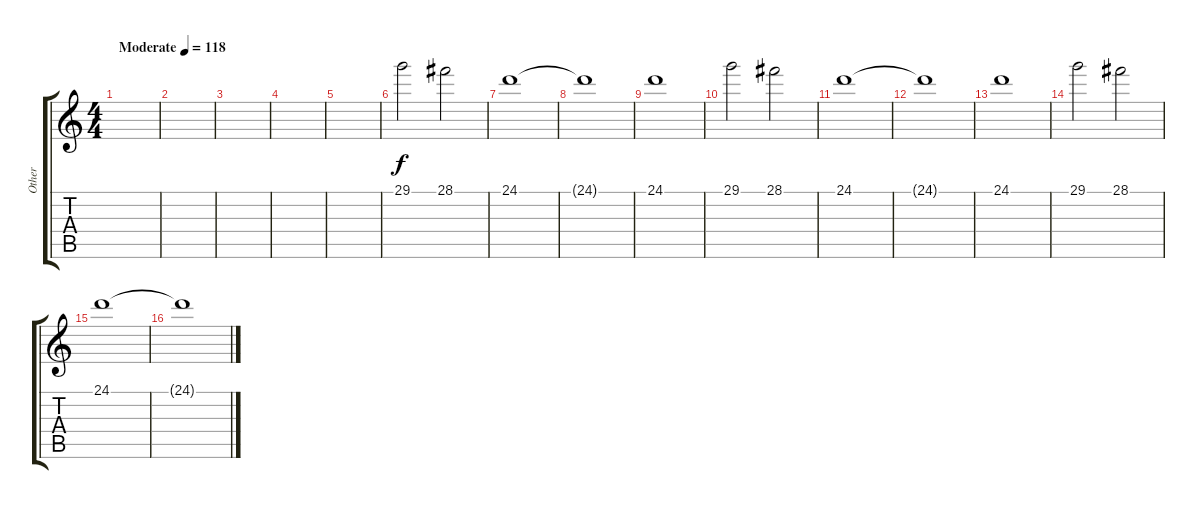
\track ("Other" "Other") {instrument vibraphone}
\staff {score tabs}
\tuning (D4 A3 F3 C3 G2 C2) {hide}
\ts (4 4)
\tempo (118 "Moderate")
\clef g2
\ks c
|
|
|
|
|
29.1.2 28.1.2 |
24.1.1 |
24.1{t}.1 |
24.1.1 |
29.1.2 28.1.2 |
24.1.1 |
24.1{t}.1 |
24.1.1 |
29.1.2 28.1.2 |
24.1.1 |
24.1{t}.1
